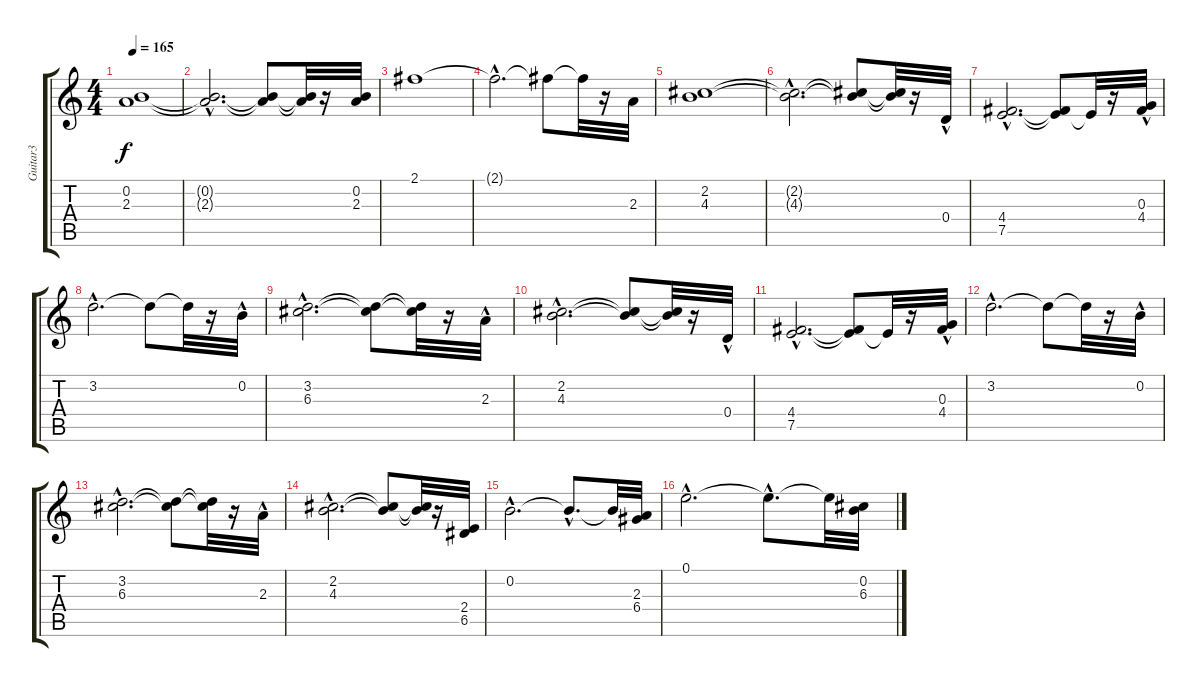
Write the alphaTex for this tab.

\track ("Guitar3" "Guitar3") {instrument electricguitarclean}
\staff {score tabs}
\tuning (E4 B3 G3 D3 A2 E2) {hide}
\ts (4 4)
\tempo 165
\clef g2
\ks c
(0.2 2.3).1{dy f} |
(0.2{hac t} 2.3{hac t}).2{d} (0.2{t} 2.3{t}).8 (0.2{t} 2.3{t}).32 r.16 (0.2 2.3).32 |
2.1.1 |
2.1{hac t}.2{d} 2.1{t}.8 2.1{t}.32 r.16 2.3.32 |
(2.2 4.3).1 |
(2.2{hac t} 4.3{hac t}).2{d} (2.2{t} 4.3{t}).8 (2.2{t} 4.3{t}).32 r.16 0.4{hac}.32 |
(4.4{hac} 7.5{hac}).2{d} (4.4{t} 7.5{t}).8 7.5{t}.32 r.16 (0.3{hac} 4.4{hac}).32 |
3.2{hac}.2{d} 3.2{t}.8 3.2{t}.32 r.16 0.2{hac}.32 |
(3.2{hac} 6.3{hac}).2{d} (3.2{t} 6.3{t}).8 (3.2{t} 6.3{t}).32 r.16 2.3{hac}.32 |
(2.2{hac} 4.3{hac}).2{d} (2.2{t} 4.3{t}).8 (2.2{t} 4.3{t}).32 r.16 0.4{hac}.32 |
(4.4{hac} 7.5{hac}).2{d} (4.4{t} 7.5{t}).8 7.5{t}.32 r.16 (0.3{hac} 4.4{hac}).32 |
3.2{hac}.2{d} 3.2{t}.8 3.2{t}.32 r.16 0.2{hac}.32 |
(3.2{hac} 6.3{hac}).2{d} (3.2{t} 6.3{t}).8 (3.2{t} 6.3{t}).32 r.16 2.3{hac}.32 |
(2.2{hac} 4.3{hac}).2{d} (2.2{t} 4.3{t}).8 (2.2{t} 4.3{t}).32 r.16 (2.4 6.5).32 |
0.2{hac}.2{d} 0.2{hac t}.8{d} 0.2{t}.32 (2.3 6.4).32 |
0.1{hac}.2{d} 0.1{hac t}.8{d} 0.1{t}.32 (0.2 6.3).32
